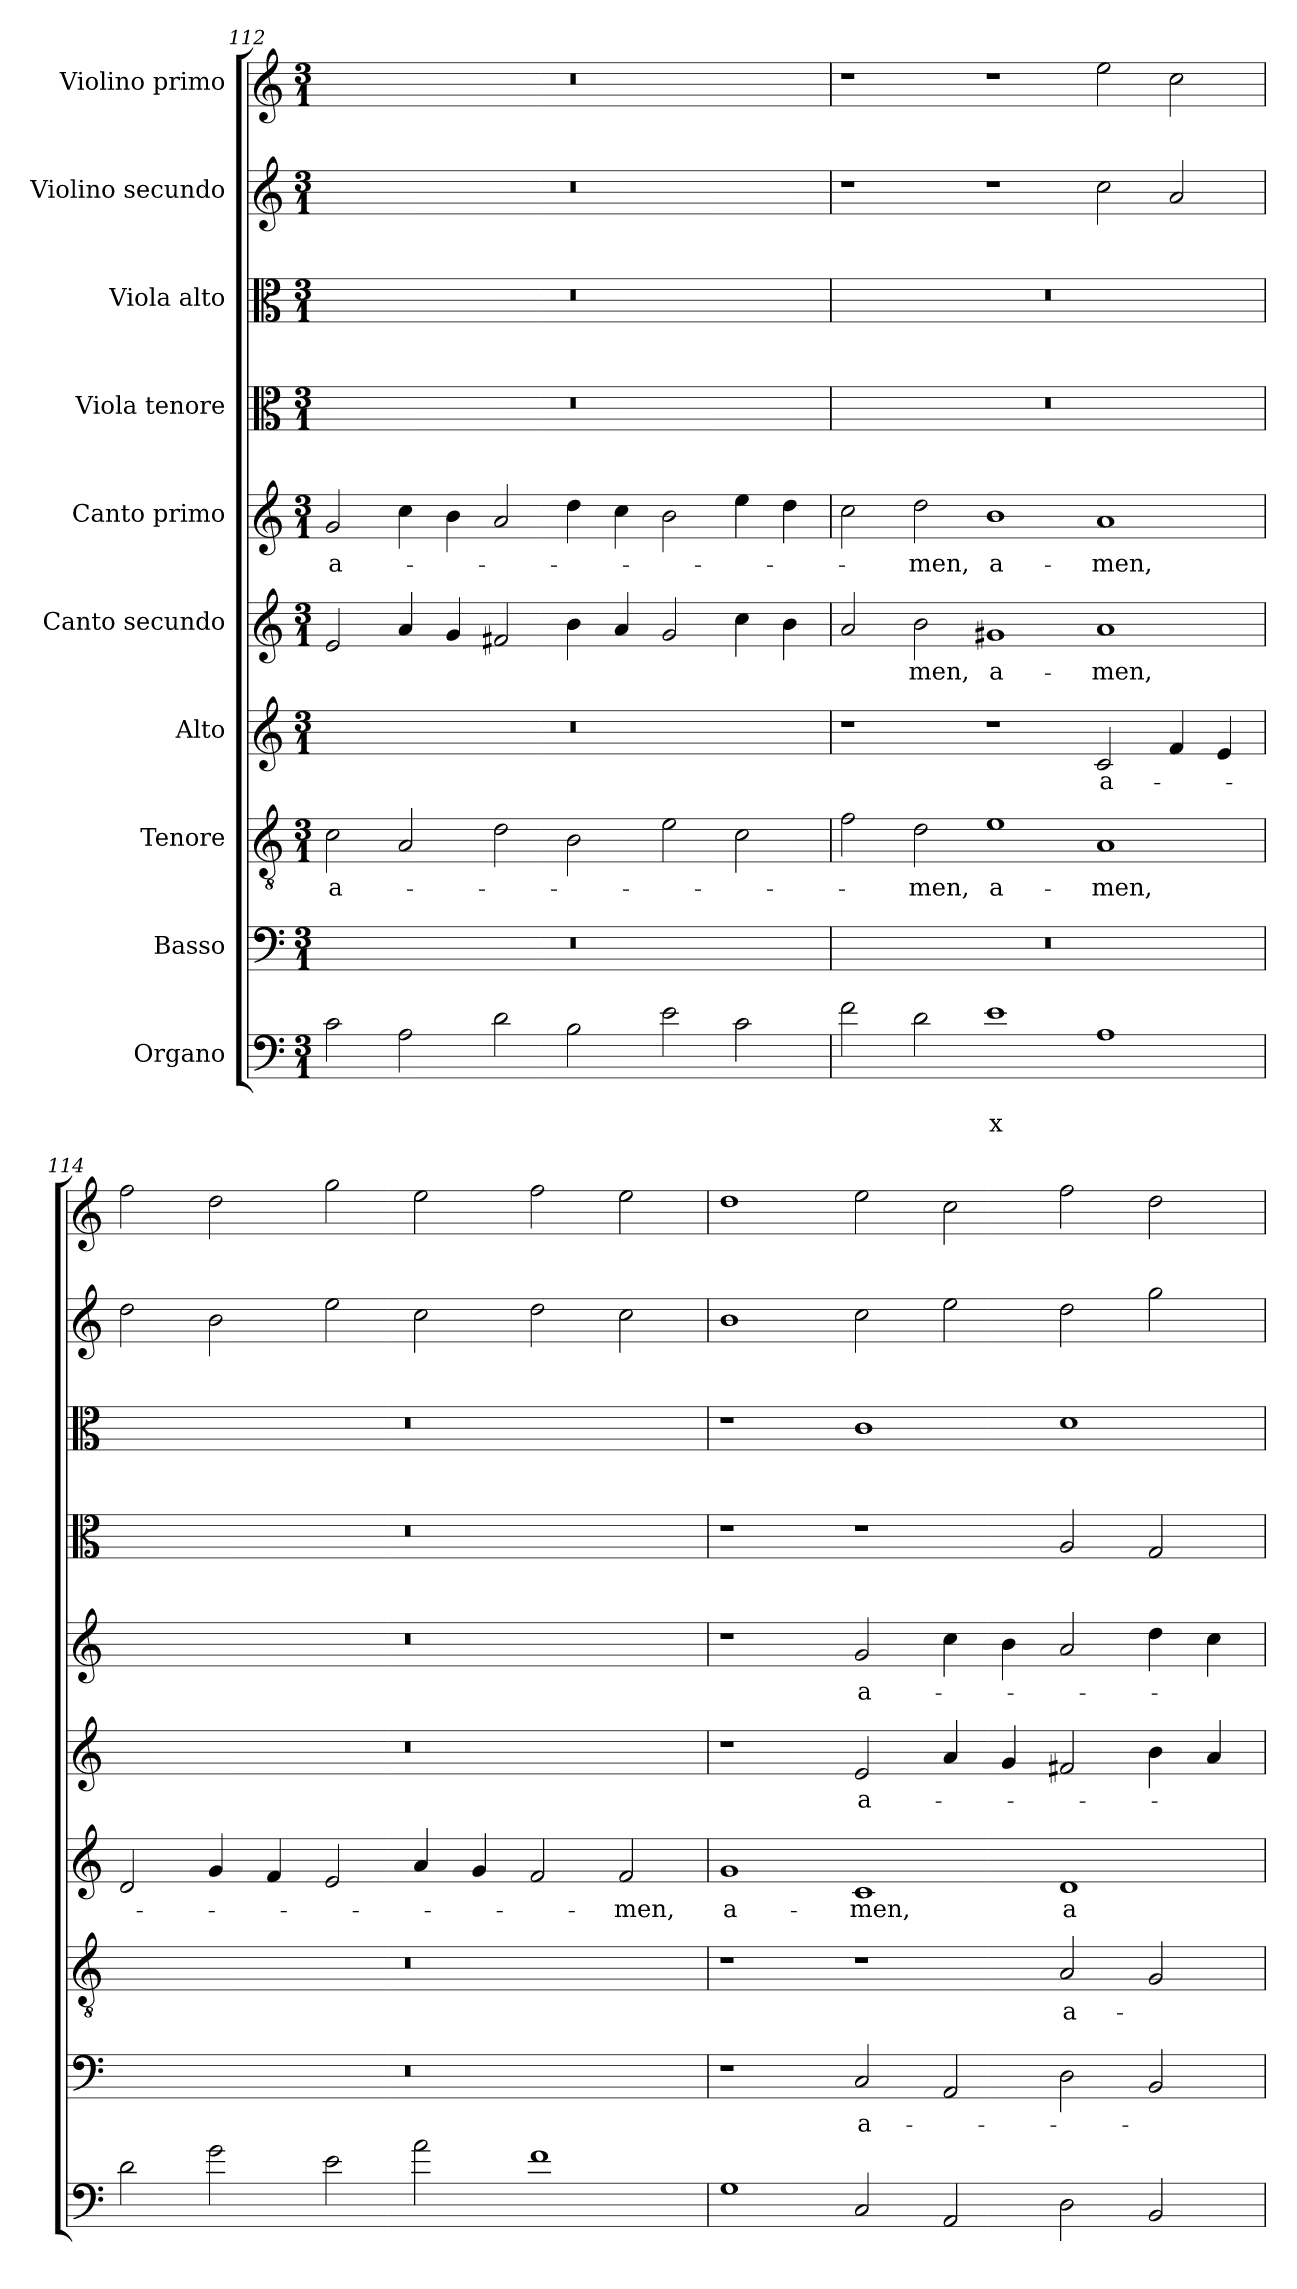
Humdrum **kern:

**kern	**text	**text	**kern	**text	**kern	**text	**kern	**text	**kern	**text	**kern	**text	**kern	**kern	**kern	**kern
*part10	*part10	*part10	*part9	*part9	*part8	*part8	*part7	*part7	*part6	*part6	*part5	*part5	*part4	*part3	*part2	*part1
*staff10	*staff10	*staff10	*staff9	*staff9	*staff8	*staff8	*staff7	*staff7	*staff6	*staff6	*staff5	*staff5	*staff4	*staff3	*staff2	*staff1
*I"Organo	*	*	*I"Basso	*	*I"Tenore	*	*I"Alto	*	*I"Canto secundo	*	*I"Canto primo	*	*I"Viola tenore	*I"Viola alto	*I"Violino secundo	*I"Violino primo
*clefF4	*	*	*clefF4	*	*clefGv2	*	*clefG2	*	*clefG2	*	*clefG2	*	*clefC3	*clefC3	*clefG2	*clefG2
*k[]	*	*	*k[]	*	*k[]	*	*k[]	*	*k[]	*	*k[]	*	*k[]	*k[]	*k[]	*k[]
*C:	*	*	*C:	*	*C:	*	*C:	*	*C:	*	*C:	*	*C:	*C:	*C:	*C:
*M3/1	*	*	*M3/1	*	*M3/1	*	*M3/1	*	*M3/1	*	*M3/1	*	*M3/1	*M3/1	*M3/1	*M3/1
=112	=112	=112	=112	=112	=112	=112	=112	=112	=112	=112	=112	=112	=112	=112	=112	=112
!	!	!	!	!	!	!LO:LY:b	!	!	!	!	!	!LO:LY:b	!	!	!	!
2c\	.	.	0.r	.	2c\	a-	0.r	.	2e/	.	2g/	a-	0.r	0.r	0.r	0.r
2A\	.	.	.	.	2A/	.	.	.	4a/	.	4cc\	.	.	.	.	.
.	.	.	.	.	.	.	.	.	4g/	.	4b\	.	.	.	.	.
2d\	.	.	.	.	2d\	.	.	.	2f#X/	.	2a/	.	.	.	.	.
2B\	.	.	.	.	2B\	.	.	.	4b\	.	4dd\	.	.	.	.	.
.	.	.	.	.	.	.	.	.	4a/	.	4cc\	.	.	.	.	.
2e\	.	.	.	.	2e\	.	.	.	2g/	.	2b\	.	.	.	.	.
2c\	.	.	.	.	2c\	.	.	.	4cc\	.	4ee\	.	.	.	.	.
.	.	.	.	.	.	.	.	.	4b\	.	4dd\	.	.	.	.	.
=113	=113	=113	=113	=113	=113	=113	=113	=113	=113	=113	=113	=113	=113	=113	=113	=113
2f\	.	.	0.r	.	2f\	.	1r	.	2a/	.	2cc\	.	0.r	0.r	1r	1r
!	!	!	!	!	!	!LO:LY:b	!	!	!	!LO:LY:b	!	!LO:LY:b	!	!	!	!
2d\	.	.	.	.	2d\	-men,	.	.	2b\	-men,	2dd\	-men,	.	.	.	.
!	!	!LO:LY:b	!	!	!	!LO:LY:b	!	!	!	!LO:LY:b	!	!LO:LY:b	!	!	!	!
1e	.	x	.	.	1e	a-	1r	.	1g#X	a-	1b	a-	.	.	1r	1r
!	!	!	!	!	!	!LO:LY:b	!	!LO:LY:b	!	!LO:LY:b	!	!LO:LY:b	!	!	!	!
1A	.	.	.	.	1A	-men,	2c/	a-	1a	-men,	1a	-men,	.	.	2cc\	2ee\
.	.	.	.	.	.	.	4f/	.	.	.	.	.	.	.	2a/	2cc\
.	.	.	.	.	.	.	4e/	.	.	.	.	.	.	.	.	.
=114	=114	=114	=114	=114	=114	=114	=114	=114	=114	=114	=114	=114	=114	=114	=114	=114
2d\	.	.	0.r	.	0.r	.	2d/	.	0.r	.	0.r	.	0.r	0.r	2dd\	2ff\
2g\	.	.	.	.	.	.	4g/	.	.	.	.	.	.	.	2b\	2dd\
.	.	.	.	.	.	.	4f/	.	.	.	.	.	.	.	.	.
2e\	.	.	.	.	.	.	2e/	.	.	.	.	.	.	.	2ee\	2gg\
2a\	.	.	.	.	.	.	4a/	.	.	.	.	.	.	.	2cc\	2ee\
.	.	.	.	.	.	.	4g/	.	.	.	.	.	.	.	.	.
1f	.	.	.	.	.	.	2f/	.	.	.	.	.	.	.	2dd\	2ff\
!	!	!	!	!	!	!	!	!LO:LY:b	!	!	!	!	!	!	!	!
.	.	.	.	.	.	.	2f/	-men,	.	.	.	.	.	.	2cc\	2ee\
=115	=115	=115	=115	=115	=115	=115	=115	=115	=115	=115	=115	=115	=115	=115	=115	=115
!	!	!	!	!	!	!	!	!LO:LY:b	!	!	!	!	!	!	!	!
1G	.	.	1r	.	1r	.	1g	a-	1r	.	1r	.	1r	1r	1b	1dd
!	!	!	!	!LO:LY:b	!	!	!	!LO:LY:b	!	!LO:LY:b	!	!LO:LY:b	!	!	!	!
2C/	.	.	2C/	a-	1r	.	1c	-men,	2e/	a-	2g/	a-	1r	1c	2cc\	2ee\
2AA/	.	.	2AA/	.	.	.	.	.	4a/	.	4cc\	.	.	.	2ee\	2cc\
.	.	.	.	.	.	.	.	.	4g/	.	4b\	.	.	.	.	.
!	!	!	!	!	!	!LO:LY:b	!	!LO:LY:b	!	!	!	!	!	!	!	!
2D\	.	.	2D\	.	2A/	a-	1d	a-	2f#X/	.	2a/	.	2A/	1d	2dd\	2ff\
2BB/	.	.	2BB/	.	2G/	.	.	.	4b\	.	4dd\	.	2G/	.	2gg\	2dd\
.	.	.	.	.	.	.	.	.	4a/	.	4cc\	.	.	.	.	.
=	=	=	=	=	=	=	=	=	=	=	=	=	=	=	=	=
*-	*-	*-	*-	*-	*-	*-	*-	*-	*-	*-	*-	*-	*-	*-	*-	*-
